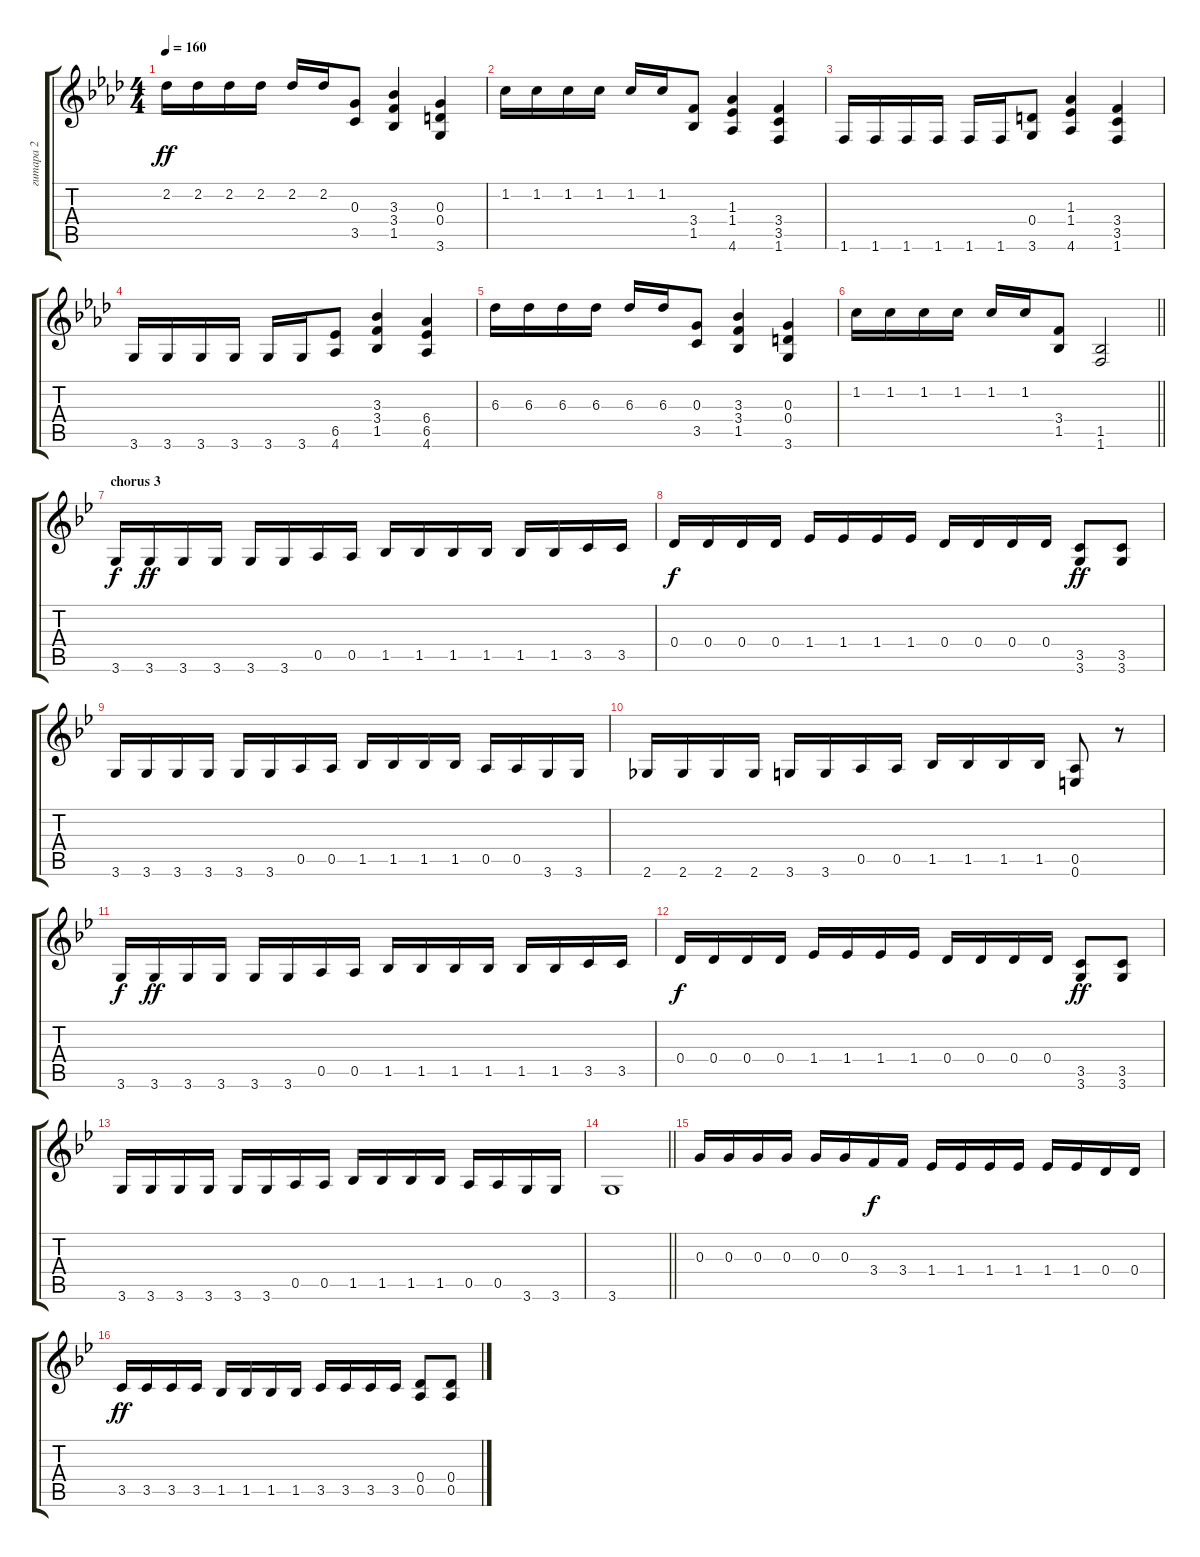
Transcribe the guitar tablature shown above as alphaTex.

\track ("гитара 2" "гитара 2") {instrument distortionguitar}
\staff {score tabs}
\tuning (E4 B3 G3 D3 A2 E2) {hide}
\ts (4 4)
\tempo 160
\clef g2
\ks fminor
2.2.16{dy ff} 2.2.16 2.2.16 2.2.16 2.2.16 2.2.16 (0.3 3.5).8 (3.3 3.4 1.5).4 (0.3 0.4 3.6).4 |
1.2.16 1.2.16 1.2.16 1.2.16 1.2.16 1.2.16 (3.4 1.5).8 (1.3 1.4 4.6).4 (3.4 3.5 1.6).4 |
1.6.16 1.6.16 1.6.16 1.6.16 1.6.16 1.6.16 (0.4 3.6).8 (1.3 1.4 4.6).4 (3.4 3.5 1.6).4 |
3.6.16 3.6.16 3.6.16 3.6.16 3.6.16 3.6.16 (6.5 4.6).8 (3.3 3.4 1.5).4 (6.4 6.5 4.6).4 |
6.3.16 6.3.16 6.3.16 6.3.16 6.3.16 6.3.16 (0.3 3.5).8 (3.3 3.4 1.5).4 (0.3 0.4 3.6).4 |
\barLineRight lightlight
1.2.16 1.2.16 1.2.16 1.2.16 1.2.16 1.2.16 (3.4 1.5).8 (1.5 1.6).2 |
\section ("" "chorus 3")
\ks gminor
3.6.16{dy f} 3.6.16{dy ff} 3.6.16 3.6.16 3.6.16 3.6.16 0.5.16 0.5.16 1.5.16 1.5.16 1.5.16 1.5.16 1.5.16 1.5.16 3.5.16 3.5.16 |
0.4.16{dy f} 0.4.16 0.4.16 0.4.16 1.4.16 1.4.16 1.4.16 1.4.16 0.4.16 0.4.16 0.4.16 0.4.16 (3.5 3.6).8{dy ff} (3.5 3.6).8 |
3.6.16 3.6.16 3.6.16 3.6.16 3.6.16 3.6.16 0.5.16 0.5.16 1.5.16 1.5.16 1.5.16 1.5.16 0.5.16 0.5.16 3.6.16 3.6.16 |
2.6.16 2.6.16 2.6.16 2.6.16 3.6.16 3.6.16 0.5.16 0.5.16 1.5.16 1.5.16 1.5.16 1.5.16 (0.5 0.6).8 r.8 |
3.6.16{dy f} 3.6.16{dy ff} 3.6.16 3.6.16 3.6.16 3.6.16 0.5.16 0.5.16 1.5.16 1.5.16 1.5.16 1.5.16 1.5.16 1.5.16 3.5.16 3.5.16 |
0.4.16{dy f} 0.4.16 0.4.16 0.4.16 1.4.16 1.4.16 1.4.16 1.4.16 0.4.16 0.4.16 0.4.16 0.4.16 (3.5 3.6).8{dy ff} (3.5 3.6).8 |
3.6.16 3.6.16 3.6.16 3.6.16 3.6.16 3.6.16 0.5.16 0.5.16 1.5.16 1.5.16 1.5.16 1.5.16 0.5.16 0.5.16 3.6.16 3.6.16 |
\barLineRight lightlight
3.6.1 |
0.3.16 0.3.16 0.3.16 0.3.16 0.3.16 0.3.16 3.4.16{dy f} 3.4.16 1.4.16 1.4.16 1.4.16 1.4.16 1.4.16 1.4.16 0.4.16 0.4.16 |
3.5.16{dy ff} 3.5.16 3.5.16 3.5.16 1.5.16 1.5.16 1.5.16 1.5.16 3.5.16 3.5.16 3.5.16 3.5.16 (0.4 0.5).8 (0.4 0.5).8
